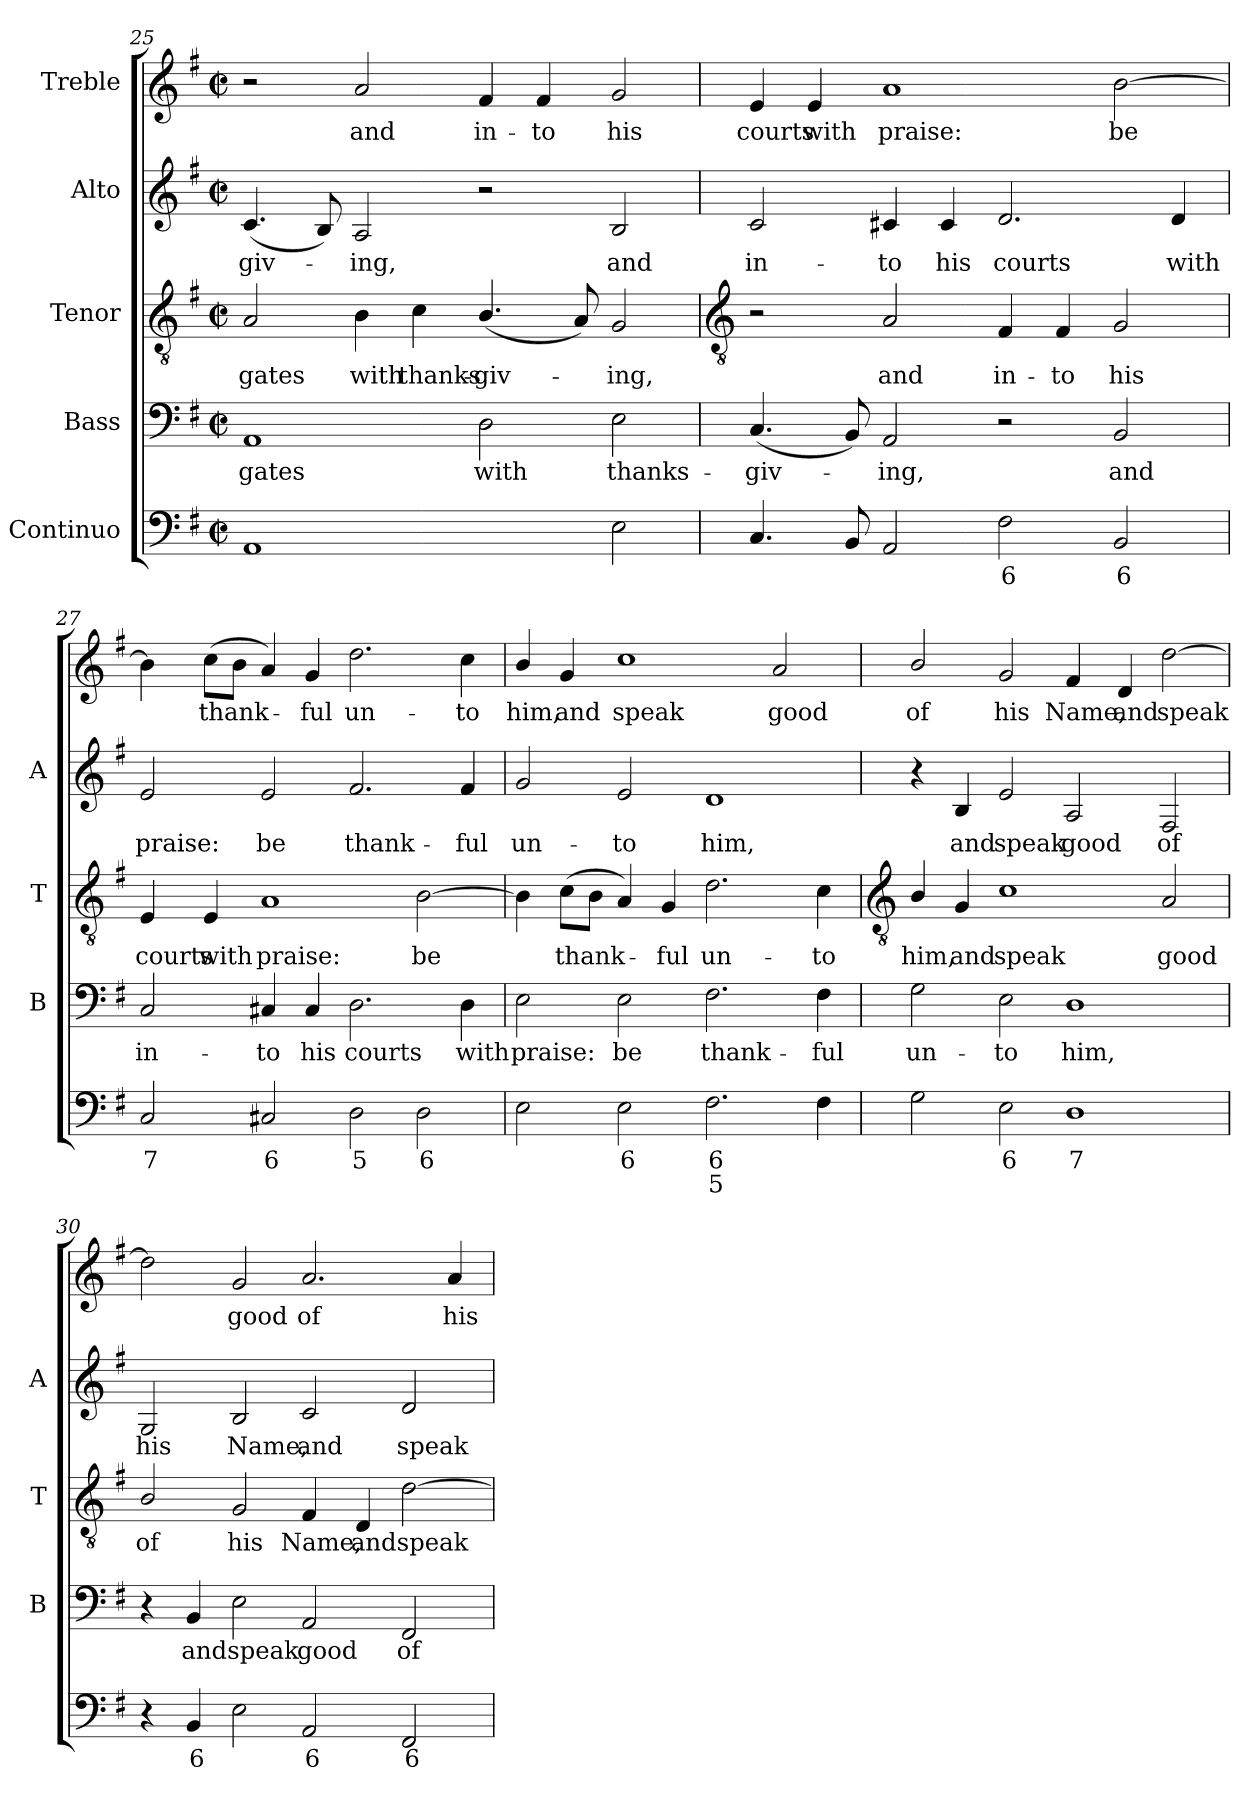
**kern	**text	**text	**kern	**text	**kern	**text	**kern	**text	**kern	**text
*part5	*part5	*part5	*part4	*part4	*part3	*part3	*part2	*part2	*part1	*part1
*staff5	*staff5	*staff5	*staff4	*staff4	*staff3	*staff3	*staff2	*staff2	*staff1	*staff1
*I"Continuo	*	*	*I"Bass	*	*I"Tenor	*	*I"Alto	*	*I"Treble	*
*	*	*	*I'B	*	*I'T	*	*I'A	*	*	*
*clefF4	*	*	*clefF4	*	*clefGv2	*	*clefG2	*	*clefG2	*
*k[f#]	*	*	*k[f#]	*	*k[f#]	*	*k[f#]	*	*k[f#]	*
*G:	*	*	*G:	*	*G:	*	*G:	*	*G:	*
*M4/2	*	*	*M4/2	*	*M4/2	*	*M4/2	*	*M4/2	*
*met(c|)	*	*	*met(c|)	*	*met(c|)	*	*met(c|)	*	*met(c|)	*
=25	=25	=25	=25	=25	=25	=25	=25	=25	=25	=25
!	!	!	!	!LO:LY:b	!	!LO:LY:b	!	!LO:LY:b	!	!
1AA	.	.	1AA	gates	2A	gates	(<4.c	-giv-	2r	.
.	.	.	.	.	.	.	8B)	.	.	.
!	!	!	!	!	!	!LO:LY:b	!	!LO:LY:b	!	!LO:LY:b
.	.	.	.	.	4B	with	2A	ing,	2a	and
!	!	!	!	!	!	!LO:LY:b	!	!	!	!
.	.	.	.	.	4c	thanks-	.	.	.	.
!	!LO:LY:b	!	!	!LO:LY:b	!	!LO:LY:b	!	!	!	!LO:LY:b
[4Dyy	6	.	2D	with	(<4.B/	-giv-	2r	.	4f#	in-
!	!LO:LY:b	!	!	!	!	!	!	!	!	!LO:LY:b
4Dyy]	5	.	.	.	.	.	.	.	4f#	-to
.	.	.	.	.	8A)	.	.	.	.	.
!	!	!	!	!LO:LY:b	!	!LO:LY:b	!	!LO:LY:b	!	!LO:LY:b
2E	.	.	2E	thanks-	2G	ing,	2B	and	2g	his
!!LO:LB:g=z
=26	=26	=26	=26	=26	=26	=26	=26	=26	=26	=26
*	*	*	*	*	*clefGv2	*	*	*	*	*
!	!	!	!	!LO:LY:b	!	!	!	!LO:LY:b	!	!LO:LY:b
4.C	.	.	(<4.C	-giv-	2r	.	2c	in-	4e	courts
!	!	!	!	!	!	!	!	!	!	!LO:LY:b
.	.	.	.	.	.	.	.	.	4e	with
8BB	.	.	8BB)	.	.	.	.	.	.	.
!	!	!	!	!LO:LY:b	!	!LO:LY:b	!	!LO:LY:b	!	!LO:LY:b
2AA	.	.	2AA	ing,	2A	and	4c#X	-to	1a	praise:
!	!	!	!	!	!	!	!	!LO:LY:b	!	!
.	.	.	.	.	.	.	4c#	his	.	.
!	!LO:LY:b	!	!	!	!	!LO:LY:b	!	!LO:LY:b	!	!
2F#	6	.	2r	.	4F#	in-	2.d	courts	.	.
!	!	!	!	!	!	!LO:LY:b	!	!	!	!
.	.	.	.	.	4F#	-to	.	.	.	.
!	!LO:LY:b	!	!	!LO:LY:b	!	!LO:LY:b	!	!	!	!LO:LY:b
2BB	6	.	2BB	and	2G	his	.	.	[2b	be
!	!	!	!	!	!	!	!	!LO:LY:b	!	!
.	.	.	.	.	.	.	4d	with	.	.
=27	=27	=27	=27	=27	=27	=27	=27	=27	=27	=27
!	!LO:LY:b	!	!	!LO:LY:b	!	!LO:LY:b	!	!LO:LY:b	!	!
2C	7	.	2C	in-	4E	courts	2e	praise:	4b]	.
!	!	!	!	!	!	!LO:LY:b	!	!	!	!LO:LY:b
.	.	.	.	.	4E	with	.	.	(>8ccL	thank-
.	.	.	.	.	.	.	.	.	8bJ	.
!	!LO:LY:b	!	!	!LO:LY:b	!	!LO:LY:b	!	!LO:LY:b	!	!
2C#X	6	.	4C#X	-to	1A	praise:	2e	be	4a)	.
!	!	!	!	!LO:LY:b	!	!	!	!	!	!LO:LY:b
.	.	.	4C#	his	.	.	.	.	4g	ful
!	!LO:LY:b	!	!	!LO:LY:b	!	!	!	!LO:LY:b	!	!LO:LY:b
2D	5	.	2.D	courts	.	.	2.f#	thank-	2.dd	un-
!	!LO:LY:b	!	!	!	!	!LO:LY:b	!	!	!	!
2D	6	.	.	.	[2B	be	.	.	.	.
!	!	!	!	!LO:LY:b	!	!	!	!LO:LY:b	!	!LO:LY:b
.	.	.	4D	with	.	.	4f#	-ful	4cc	-to
=28	=28	=28	=28	=28	=28	=28	=28	=28	=28	=28
!	!	!	!	!LO:LY:b	!	!	!	!LO:LY:b	!	!LO:LY:b
2E	.	.	2E	praise:	4B]	.	2g	un-	4b/	him,
!	!	!	!	!	!	!LO:LY:b	!	!	!	!LO:LY:b
.	.	.	.	.	(>8cL	thank-	.	.	4g	and
.	.	.	.	.	8BJ	.	.	.	.	.
!	!LO:LY:b	!	!	!LO:LY:b	!	!	!	!LO:LY:b	!	!LO:LY:b
2E	6	.	2E	be	4A)	.	2e	-to	1cc	speak
!	!	!	!	!	!	!LO:LY:b	!	!	!	!
.	.	.	.	.	4G	ful	.	.	.	.
!	!LO:LY:b	!LO:LY:b	!	!LO:LY:b	!	!LO:LY:b	!	!LO:LY:b	!	!
2.F#	6	5	2.F#	thank-	2.d	un-	1d	him,	.	.
!	!	!	!	!	!	!	!	!	!	!LO:LY:b
.	.	.	.	.	.	.	.	.	2a	good
!	!	!	!	!LO:LY:b	!	!LO:LY:b	!	!	!	!
4F#	.	.	4F#	-ful	4c	-to	.	.	.	.
!!LO:LB:g=z
=29	=29	=29	=29	=29	=29	=29	=29	=29	=29	=29
*	*	*	*	*	*clefGv2	*	*	*	*	*
!	!	!	!	!LO:LY:b	!	!LO:LY:b	!	!	!	!LO:LY:b
2G	.	.	2G	un-	4B/	him,	4r	.	2b/	of
!	!	!	!	!	!	!LO:LY:b	!	!LO:LY:b	!	!
.	.	.	.	.	4G	and	4B	and	.	.
!	!LO:LY:b	!	!	!LO:LY:b	!	!LO:LY:b	!	!LO:LY:b	!	!LO:LY:b
2E	6	.	2E	-to	1c	speak	2e	speak	2g	his
!	!LO:LY:b	!	!	!LO:LY:b	!	!	!	!LO:LY:b	!	!LO:LY:b
1D	7	.	1D	him,	.	.	2A	good	4f#	Name,
!	!	!	!	!	!	!	!	!	!	!LO:LY:b
.	.	.	.	.	.	.	.	.	4d	and
!	!	!	!	!	!	!LO:LY:b	!	!LO:LY:b	!	!LO:LY:b
.	.	.	.	.	2A	good	2F#	of	[2dd	speak
=30	=30	=30	=30	=30	=30	=30	=30	=30	=30	=30
!	!	!	!	!	!	!LO:LY:b	!	!LO:LY:b	!	!
4r	.	.	4r	.	2B/	of	2G	his	2dd]	.
!	!LO:LY:b	!	!	!LO:LY:b	!	!	!	!	!	!
4BB	6	.	4BB	and	.	.	.	.	.	.
!	!	!	!	!LO:LY:b	!	!LO:LY:b	!	!LO:LY:b	!	!LO:LY:b
2E	.	.	2E	speak	2G	his	2B	Name,	2g	good
!	!LO:LY:b	!	!	!LO:LY:b	!	!LO:LY:b	!	!LO:LY:b	!	!LO:LY:b
2AA	6	.	2AA	good	4F#	Name,	2c	and	2.a	of
!	!	!	!	!	!	!LO:LY:b	!	!	!	!
.	.	.	.	.	4D	and	.	.	.	.
!	!LO:LY:b	!	!	!LO:LY:b	!	!LO:LY:b	!	!LO:LY:b	!	!
2FF#	6	.	2FF#	of	[2d	speak	2d	speak	.	.
!	!	!	!	!	!	!	!	!	!	!LO:LY:b
.	.	.	.	.	.	.	.	.	4a	his
=	=	=	=	=	=	=	=	=	=	=
*-	*-	*-	*-	*-	*-	*-	*-	*-	*-	*-
